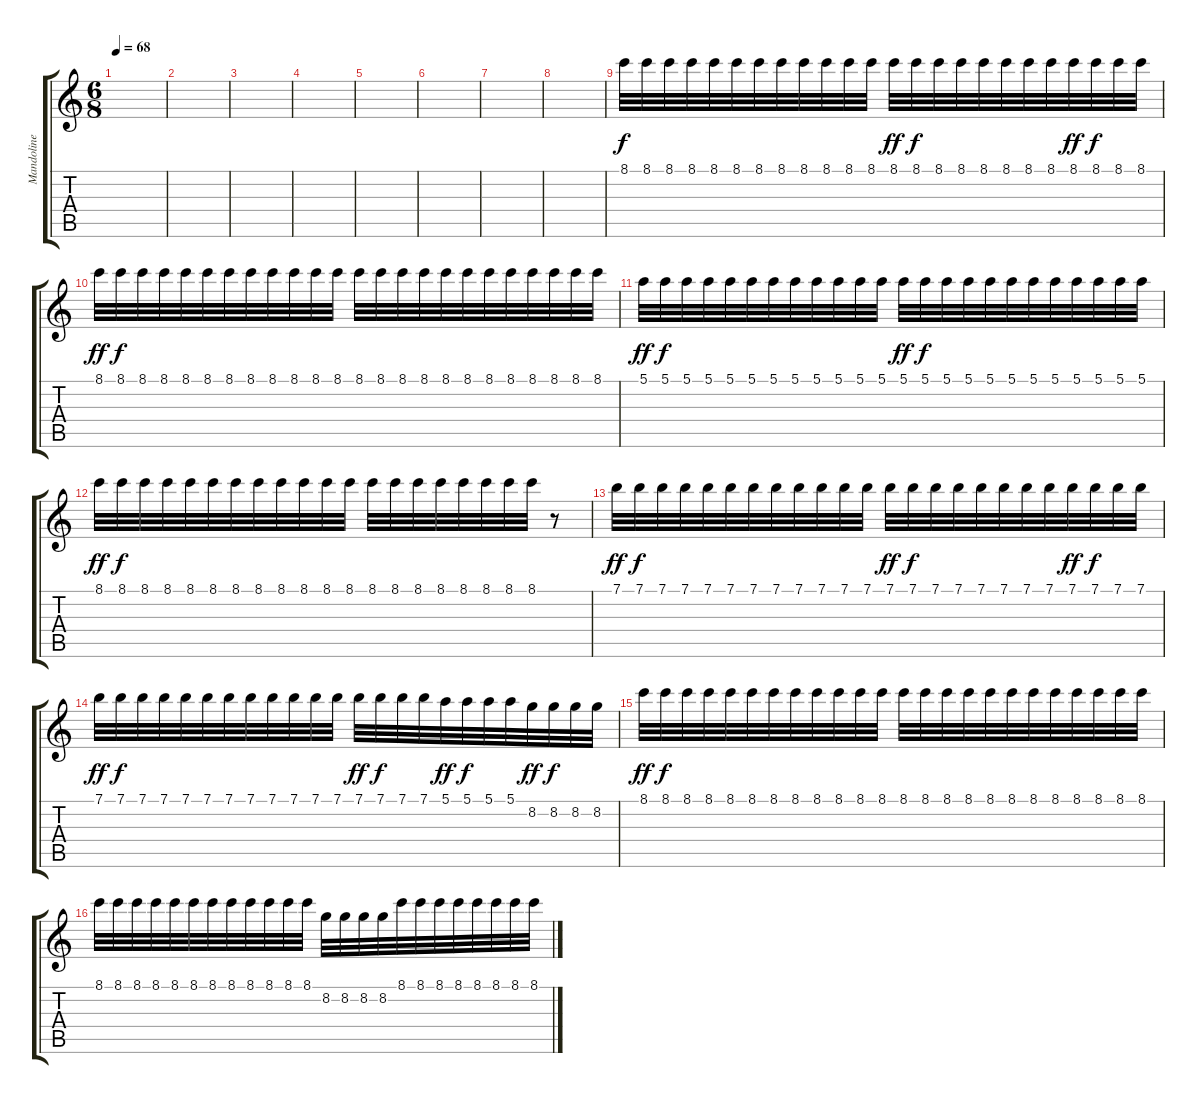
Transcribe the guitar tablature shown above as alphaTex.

\track ("Mandoline" "Mandoline") {instrument acousticguitarsteel}
\staff {score tabs}
\tuning (E4 B3 G3 D3 A2 E2) {hide}
\ts (6 8)
\tempo 68
\clef g2
\ks c
|
|
|
|
|
|
|
|
8.1.32 8.1.32{dy f} 8.1.32 8.1.32 8.1.32 8.1.32 8.1.32 8.1.32 8.1.32 8.1.32 8.1.32 8.1.32 8.1.32{dy ff} 8.1.32{dy f} 8.1.32 8.1.32 8.1.32 8.1.32 8.1.32 8.1.32 8.1.32{dy ff} 8.1.32{dy f} 8.1.32 8.1.32 |
8.1.32{dy ff} 8.1.32{dy f} 8.1.32 8.1.32 8.1.32 8.1.32 8.1.32 8.1.32 8.1.32 8.1.32 8.1.32 8.1.32 8.1.32 8.1.32 8.1.32 8.1.32 8.1.32 8.1.32 8.1.32 8.1.32 8.1.32 8.1.32 8.1.32 8.1.32 |
5.1.32{dy ff} 5.1.32{dy f} 5.1.32 5.1.32 5.1.32 5.1.32 5.1.32 5.1.32 5.1.32 5.1.32 5.1.32 5.1.32 5.1.32{dy ff} 5.1.32{dy f} 5.1.32 5.1.32 5.1.32 5.1.32 5.1.32 5.1.32 5.1.32 5.1.32 5.1.32 5.1.32 |
8.1.32{dy ff} 8.1.32{dy f} 8.1.32 8.1.32 8.1.32 8.1.32 8.1.32 8.1.32 8.1.32 8.1.32 8.1.32 8.1.32 8.1.32 8.1.32 8.1.32 8.1.32 8.1.32 8.1.32 8.1.32 8.1.32 r.8 |
7.1.32{dy ff} 7.1.32{dy f} 7.1.32 7.1.32 7.1.32 7.1.32 7.1.32 7.1.32 7.1.32 7.1.32 7.1.32 7.1.32 7.1.32{dy ff} 7.1.32{dy f} 7.1.32 7.1.32 7.1.32 7.1.32 7.1.32 7.1.32 7.1.32{dy ff} 7.1.32{dy f} 7.1.32 7.1.32 |
7.1.32{dy ff} 7.1.32{dy f} 7.1.32 7.1.32 7.1.32 7.1.32 7.1.32 7.1.32 7.1.32 7.1.32 7.1.32 7.1.32 7.1.32{dy ff} 7.1.32{dy f} 7.1.32 7.1.32 5.1.32{dy ff} 5.1.32{dy f} 5.1.32 5.1.32 8.2.32{dy ff} 8.2.32{dy f} 8.2.32 8.2.32 |
8.1.32{dy ff} 8.1.32{dy f} 8.1.32 8.1.32 8.1.32 8.1.32 8.1.32 8.1.32 8.1.32 8.1.32 8.1.32 8.1.32 8.1.32 8.1.32 8.1.32 8.1.32 8.1.32 8.1.32 8.1.32 8.1.32 8.1.32 8.1.32 8.1.32 8.1.32 |
8.1.32 8.1.32 8.1.32 8.1.32 8.1.32 8.1.32 8.1.32 8.1.32 8.1.32 8.1.32 8.1.32 8.1.32 8.2.32 8.2.32 8.2.32 8.2.32 8.1.32 8.1.32 8.1.32 8.1.32 8.1.32 8.1.32 8.1.32 8.1.32
